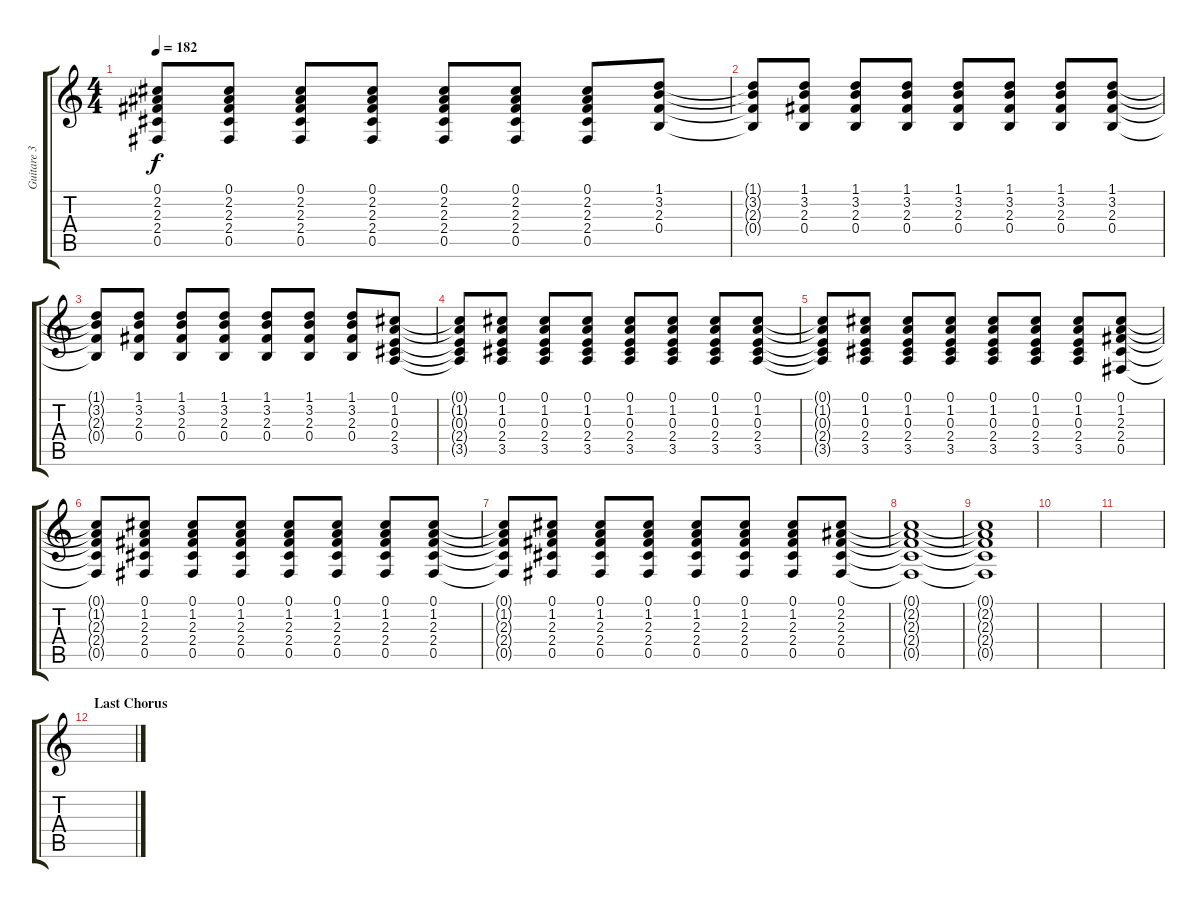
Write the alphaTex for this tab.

\track ("Guitare 3" "Guitare 3") {instrument acousticguitarnylon}
\staff {score tabs}
\tuning (Db4 Ab3 E3 B2 Gb2 B1) {hide}
\ts (4 4)
\tempo 182
\clef g2
\ks c
(0.1{t} 2.2{t} 2.3{t} 2.4{t} 0.5{t}).8{dy f} (0.1 2.2 2.3 2.4 0.5).8 (0.1 2.2 2.3 2.4 0.5).8 (0.1 2.2 2.3 2.4 0.5).8 (0.1 2.2 2.3 2.4 0.5).8 (0.1 2.2 2.3 2.4 0.5).8 (0.1 2.2 2.3 2.4 0.5).8 (1.1 3.2 2.3 0.4).8 |
(1.1{t} 3.2{t} 2.3{t} 0.4{t}).8 (1.1 3.2 2.3 0.4).8 (1.1 3.2 2.3 0.4).8 (1.1 3.2 2.3 0.4).8 (1.1 3.2 2.3 0.4).8 (1.1 3.2 2.3 0.4).8 (1.1 3.2 2.3 0.4).8 (1.1 3.2 2.3 0.4).8 |
(1.1{t} 3.2{t} 2.3{t} 0.4{t}).8 (1.1 3.2 2.3 0.4).8 (1.1 3.2 2.3 0.4).8 (1.1 3.2 2.3 0.4).8 (1.1 3.2 2.3 0.4).8 (1.1 3.2 2.3 0.4).8 (1.1 3.2 2.3 0.4).8 (0.1 1.2 0.3 2.4 3.5).8 |
(0.1{t} 1.2{t} 0.3{t} 2.4{t} 3.5{t}).8 (0.1 1.2 0.3 2.4 3.5).8 (0.1 1.2 0.3 2.4 3.5).8 (0.1 1.2 0.3 2.4 3.5).8 (0.1 1.2 0.3 2.4 3.5).8 (0.1 1.2 0.3 2.4 3.5).8 (0.1 1.2 0.3 2.4 3.5).8 (0.1 1.2 0.3 2.4 3.5).8 |
(0.1{t} 1.2{t} 0.3{t} 2.4{t} 3.5{t}).8 (0.1 1.2 0.3 2.4 3.5).8 (0.1 1.2 0.3 2.4 3.5).8 (0.1 1.2 0.3 2.4 3.5).8 (0.1 1.2 0.3 2.4 3.5).8 (0.1 1.2 0.3 2.4 3.5).8 (0.1 1.2 0.3 2.4 3.5).8 (0.1 1.2 2.3 2.4 0.5).8 |
(0.1{t} 1.2{t} 2.3{t} 2.4{t} 0.5{t}).8 (0.1 1.2 2.3 2.4 0.5).8 (0.1 1.2 2.3 2.4 0.5).8 (0.1 1.2 2.3 2.4 0.5).8 (0.1 1.2 2.3 2.4 0.5).8 (0.1 1.2 2.3 2.4 0.5).8 (0.1 1.2 2.3 2.4 0.5).8 (0.1 1.2 2.3 2.4 0.5).8 |
(0.1{t} 1.2{t} 2.3{t} 2.4{t} 0.5{t}).8 (0.1 1.2 2.3 2.4 0.5).8 (0.1 1.2 2.3 2.4 0.5).8 (0.1 1.2 2.3 2.4 0.5).8 (0.1 1.2 2.3 2.4 0.5).8 (0.1 1.2 2.3 2.4 0.5).8 (0.1 1.2 2.3 2.4 0.5).8 (0.1 2.2 2.3 2.4 0.5).8 |
(0.1{t} 2.2{t} 2.3{t} 2.4{t} 0.5{t}).1 |
(0.1{t} 2.2{t} 2.3{t} 2.4{t} 0.5{t}).1 |
|
|
\section ("" "Last Chorus")
